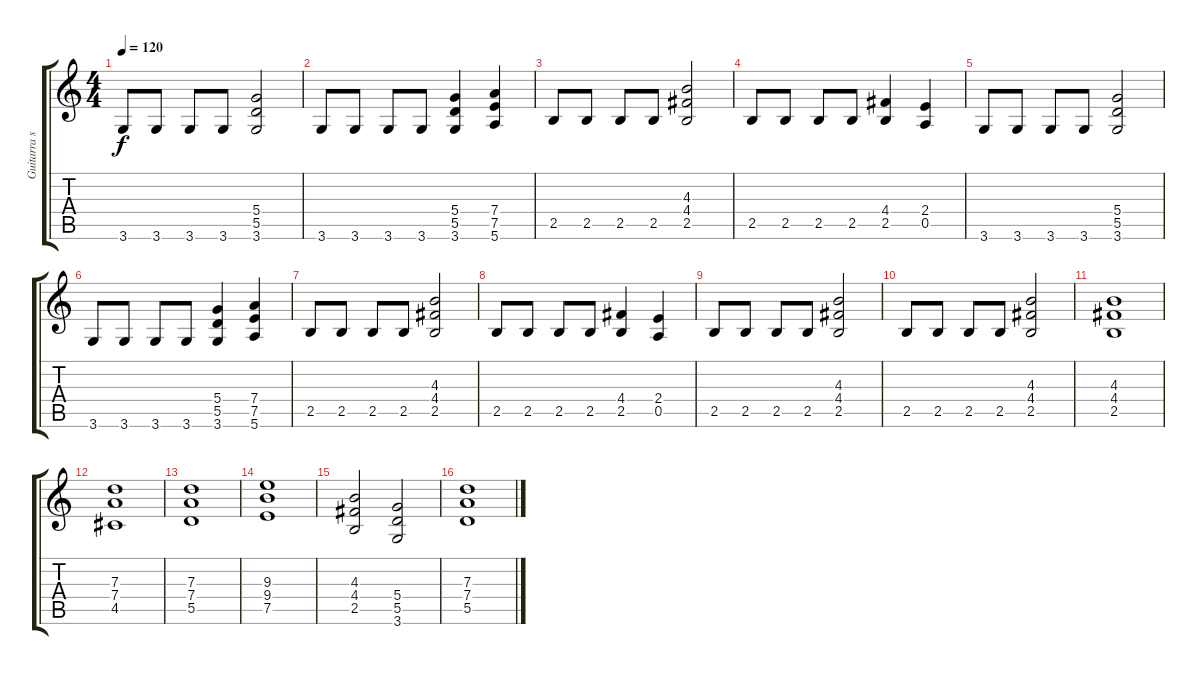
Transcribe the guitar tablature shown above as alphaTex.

\track ("Guitarra secundaria" "Guitarra s") {instrument overdrivenguitar}
\staff {score tabs}
\tuning (E4 B3 G3 D3 A2 E2) {hide}
\ts (4 4)
\tempo 120
\clef g2
\ks c
3.6.8{dy f volume 8} 3.6.8 3.6.8 3.6.8 (5.4 5.5 3.6).2 |
3.6.8 3.6.8 3.6.8 3.6.8 (5.4 5.5 3.6).4 (7.4 7.5 5.6).4 |
2.5.8 2.5.8 2.5.8 2.5.8 (4.3 4.4 2.5).2 |
2.5.8 2.5.8 2.5.8 2.5.8 (4.4 2.5).4 (2.4 0.5).4 |
3.6.8{volume 8} 3.6.8 3.6.8 3.6.8 (5.4 5.5 3.6).2 |
3.6.8 3.6.8 3.6.8 3.6.8 (5.4 5.5 3.6).4 (7.4 7.5 5.6).4 |
2.5.8 2.5.8 2.5.8 2.5.8 (4.3 4.4 2.5).2 |
2.5.8 2.5.8 2.5.8 2.5.8 (4.4 2.5).4 (2.4 0.5).4 |
2.5.8 2.5.8 2.5.8 2.5.8 (4.3 4.4 2.5).2 |
2.5.8 2.5.8 2.5.8 2.5.8 (4.3 4.4 2.5).2 |
(4.3 4.4 2.5).1 |
(7.3 7.4 4.5).1 |
(7.3 7.4 5.5).1 |
(9.3 9.4 7.5).1 |
(4.3 4.4 2.5).2 (5.4 5.5 3.6).2 |
(7.3 7.4 5.5{ss}).1
